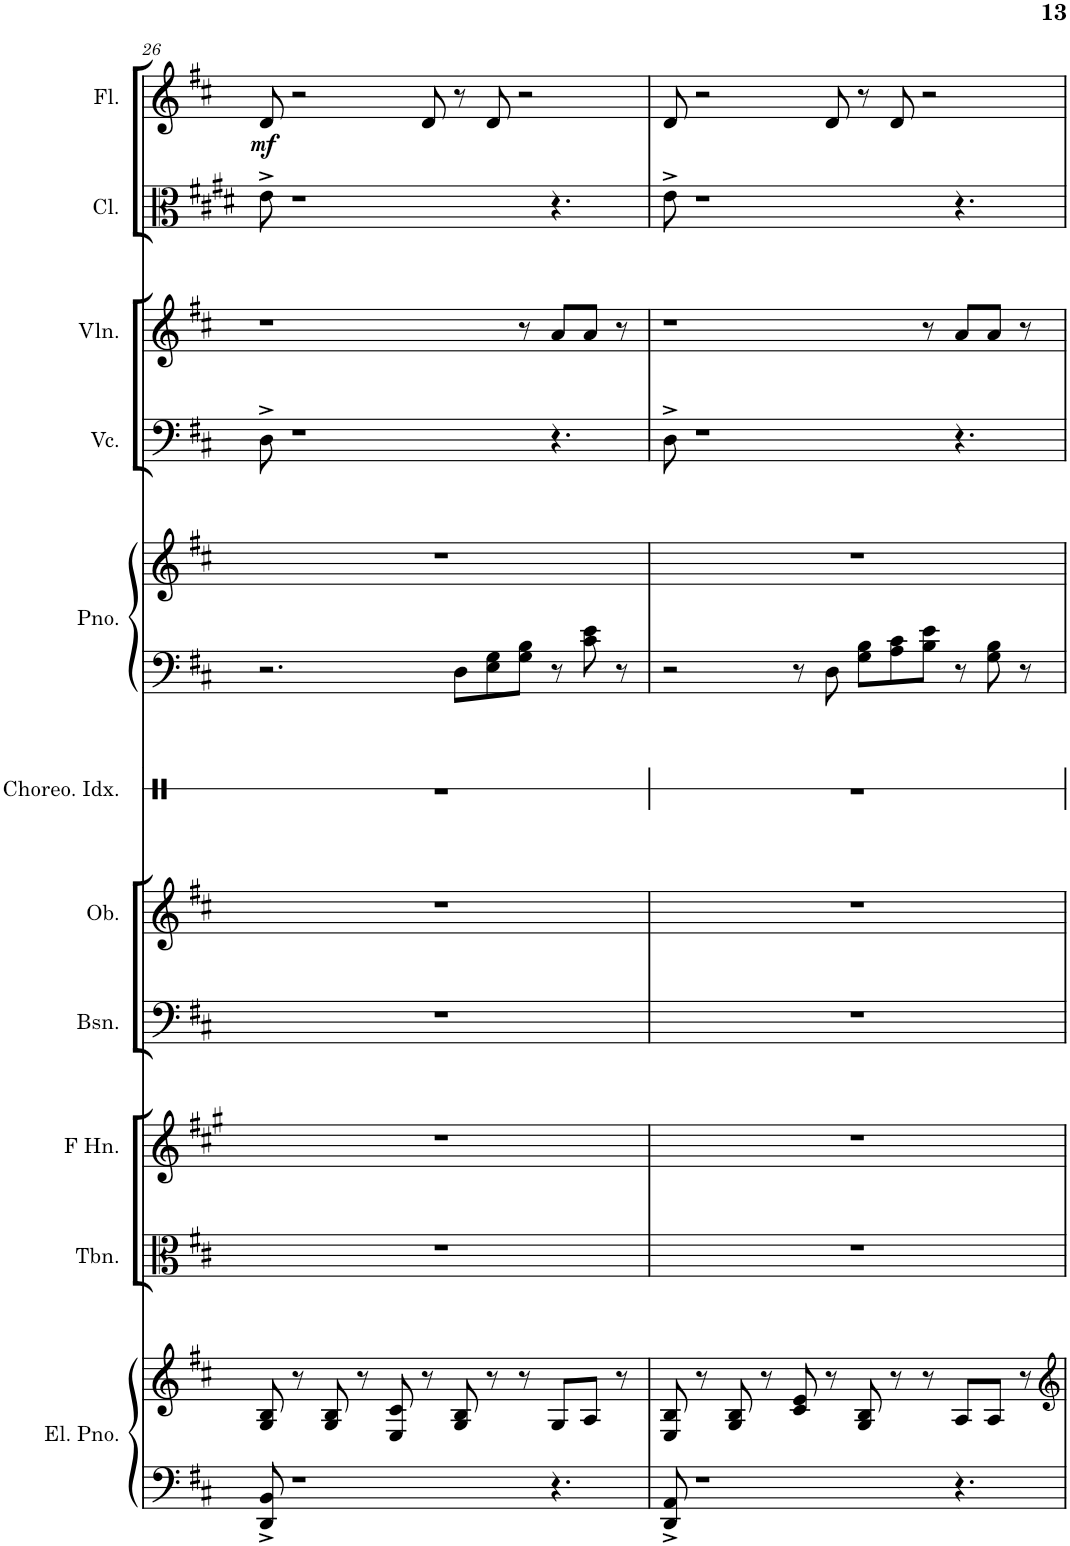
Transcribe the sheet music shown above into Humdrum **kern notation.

**kern	**kern	**kern	**kern	**kern	**kern	**kern	**kern	**kern	**kern	**kern	**kern	**kern	**dynam
*part11	*part11	*part10	*part9	*part8	*part7	*part6	*part5	*part5	*part4	*part3	*part2	*part1	*part1
*staff13	*staff12	*staff11	*staff10	*staff9	*staff8	*staff7	*staff6	*staff5	*staff4	*staff3	*staff2	*staff1	*staff1
*I"Electric Piano	*	*I"Trombone	*I"Horn in F	*I"Bassoon	*I"Oboe	*I"Choreographic Index	*I"Piano	*	*I"Violoncello	*I"Violin	*I"Clarinet	*I"Flute	*
*I'El. Pno.	*	*I'Tbn.	*	*I'Bsn.	*I'Ob.	*I'Choreo. Idx.	*I'Pno.	*	*I'Vc.	*I'Vln.	*I'Cl.	*I'Fl.	*
!!LO:PB:g=z
*clefF4	*clefG2	*clefC3	*clefG2	*clefF4	*clefG2	*clefX	*clefF4	*clefG2	*clefF4	*clefG2	*clefC3	*clefG2	*
*	*	*	*Trd4c7	*	*	*	*	*	*	*	*Trd1c2	*	*
*k[f#c#]	*k[f#c#]	*k[f#c#]	*k[f#c#g#]	*k[f#c#]	*k[f#c#]	*k[b-]	*k[f#c#]	*k[f#c#]	*k[f#c#]	*k[f#c#]	*k[f#c#g#d#]	*k[f#c#]	*
*M6/4	*M6/4	*M6/4	*M6/4	*M6/4	*M6/4	*M6/4	*M6/4	*M6/4	*M6/4	*M6/4	*M6/4	*M6/4	*
=26	=26	=26	=26	=26	=26	=26	=26	=26	=26	=26	=26	=26	=26
!	!	!	!	!	!	!	!	!	!	!	!	!	!LO:DY:b
8DD/^ 8BB/^	8G/ 8B/	1.r	1.r	1.r	1.r	1.r	2.r	1.r	8D^\	1r	8e^\	8d/	mf
1r	8r	.	.	.	.	.	.	.	1r	.	1r	2r	.
.	8G/ 8B/	.	.	.	.	.	.	.	.	.	.	.	.
.	8r	.	.	.	.	.	.	.	.	.	.	.	.
.	8E/ 8c#/	.	.	.	.	.	.	.	.	.	.	.	.
.	8r	.	.	.	.	.	.	.	.	.	.	8d/	.
.	8G/ 8B/	.	.	.	.	.	8D\L	.	.	.	.	8r	.
.	8r	.	.	.	.	.	8E\ 8G\	.	.	.	.	8d/	.
.	8r	.	.	.	.	.	8G\ 8B\J	.	.	8r	.	2r	.
4.r	8G/L	.	.	.	.	.	8r	.	4.r	8a/L	4.r	.	.
.	8A/J	.	.	.	.	.	8c#\ 8e\	.	.	8a/J	.	.	.
.	8r	.	.	.	.	.	8r	.	.	8r	.	.	.
=27	=27	=27	=27	=27	=27	=27	=27	=27	=27	=27	=27	=27	=27
8DD/^ 8AA/^	8E/ 8B/	1.r	1.r	1.r	1.r	1.r	2r	1.r	8D^\	1r	8e^\	8d/	.
1r	8r	.	.	.	.	.	.	.	1r	.	1r	2r	.
.	8G/ 8B/	.	.	.	.	.	.	.	.	.	.	.	.
.	8r	.	.	.	.	.	.	.	.	.	.	.	.
.	8c#/ 8e/	.	.	.	.	.	8r	.	.	.	.	.	.
.	8r	.	.	.	.	.	8D\	.	.	.	.	8d/	.
.	8G/ 8B/	.	.	.	.	.	8G\ 8B\L	.	.	.	.	8r	.
.	8r	.	.	.	.	.	8A\ 8c#\	.	.	.	.	8d/	.
.	8r	.	.	.	.	.	8B\ 8e\J	.	.	8r	.	2r	.
4.r	8A/L	.	.	.	.	.	8r	.	4.r	8a/L	4.r	.	.
.	8A/J	.	.	.	.	.	8G\ 8B\	.	.	8a/J	.	.	.
.	8r	.	.	.	.	.	8r	.	.	8r	.	.	.
=	=	=	=	=	=	=	=	=	=	=	=	=	=
*-	*-	*-	*-	*-	*-	*-	*-	*-	*-	*-	*-	*-	*-
